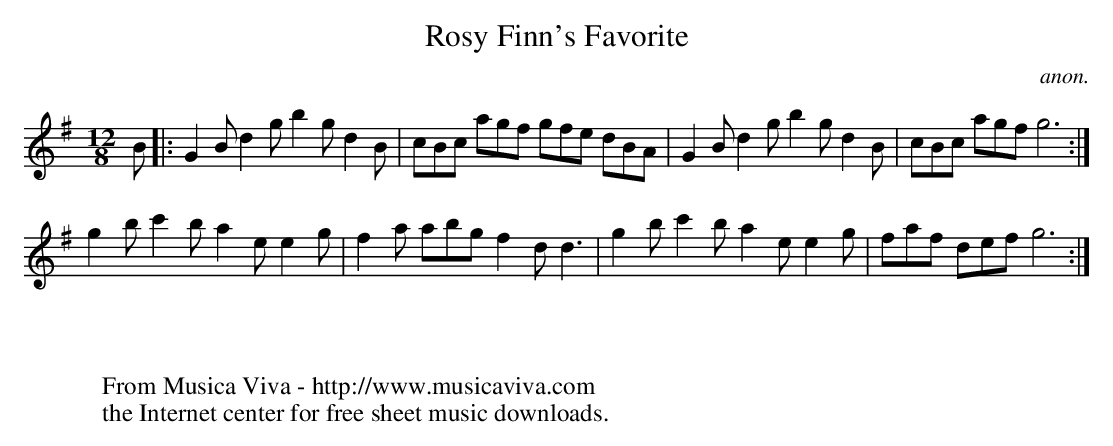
X:1
T:Rosy Finn's Favorite
C:anon.
M:12/8
K:G
B|:G2B d2g b2g d2B|cBc agf gfe dBA|G2B d2g b2g d2B|cBc agf g6:|
g2b c'2b a2e e2g|f2a abg f2d d3|g2b c'2b a2e e2g|faf def g6:|
W:
W:
W:  From Musica Viva - http://www.musicaviva.com
W:  the Internet center for free sheet music downloads.
